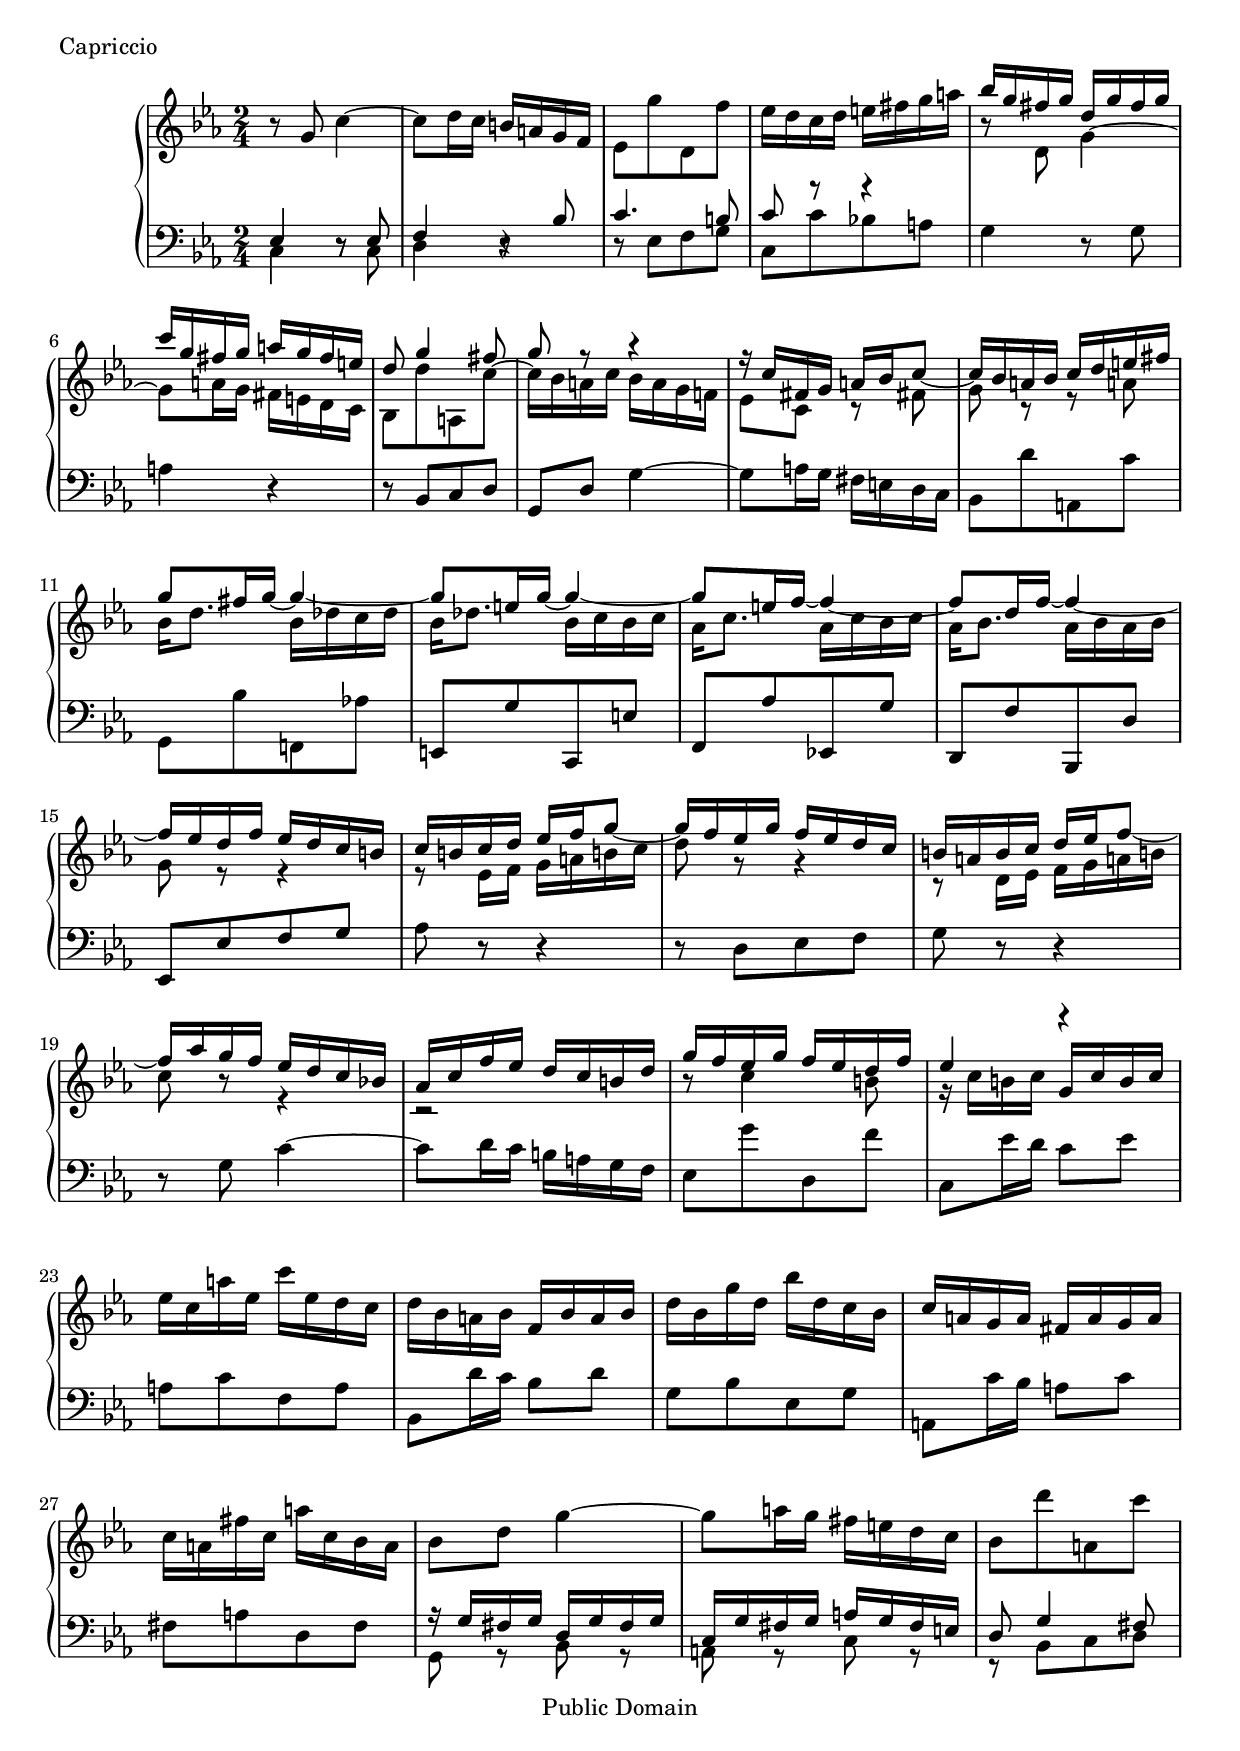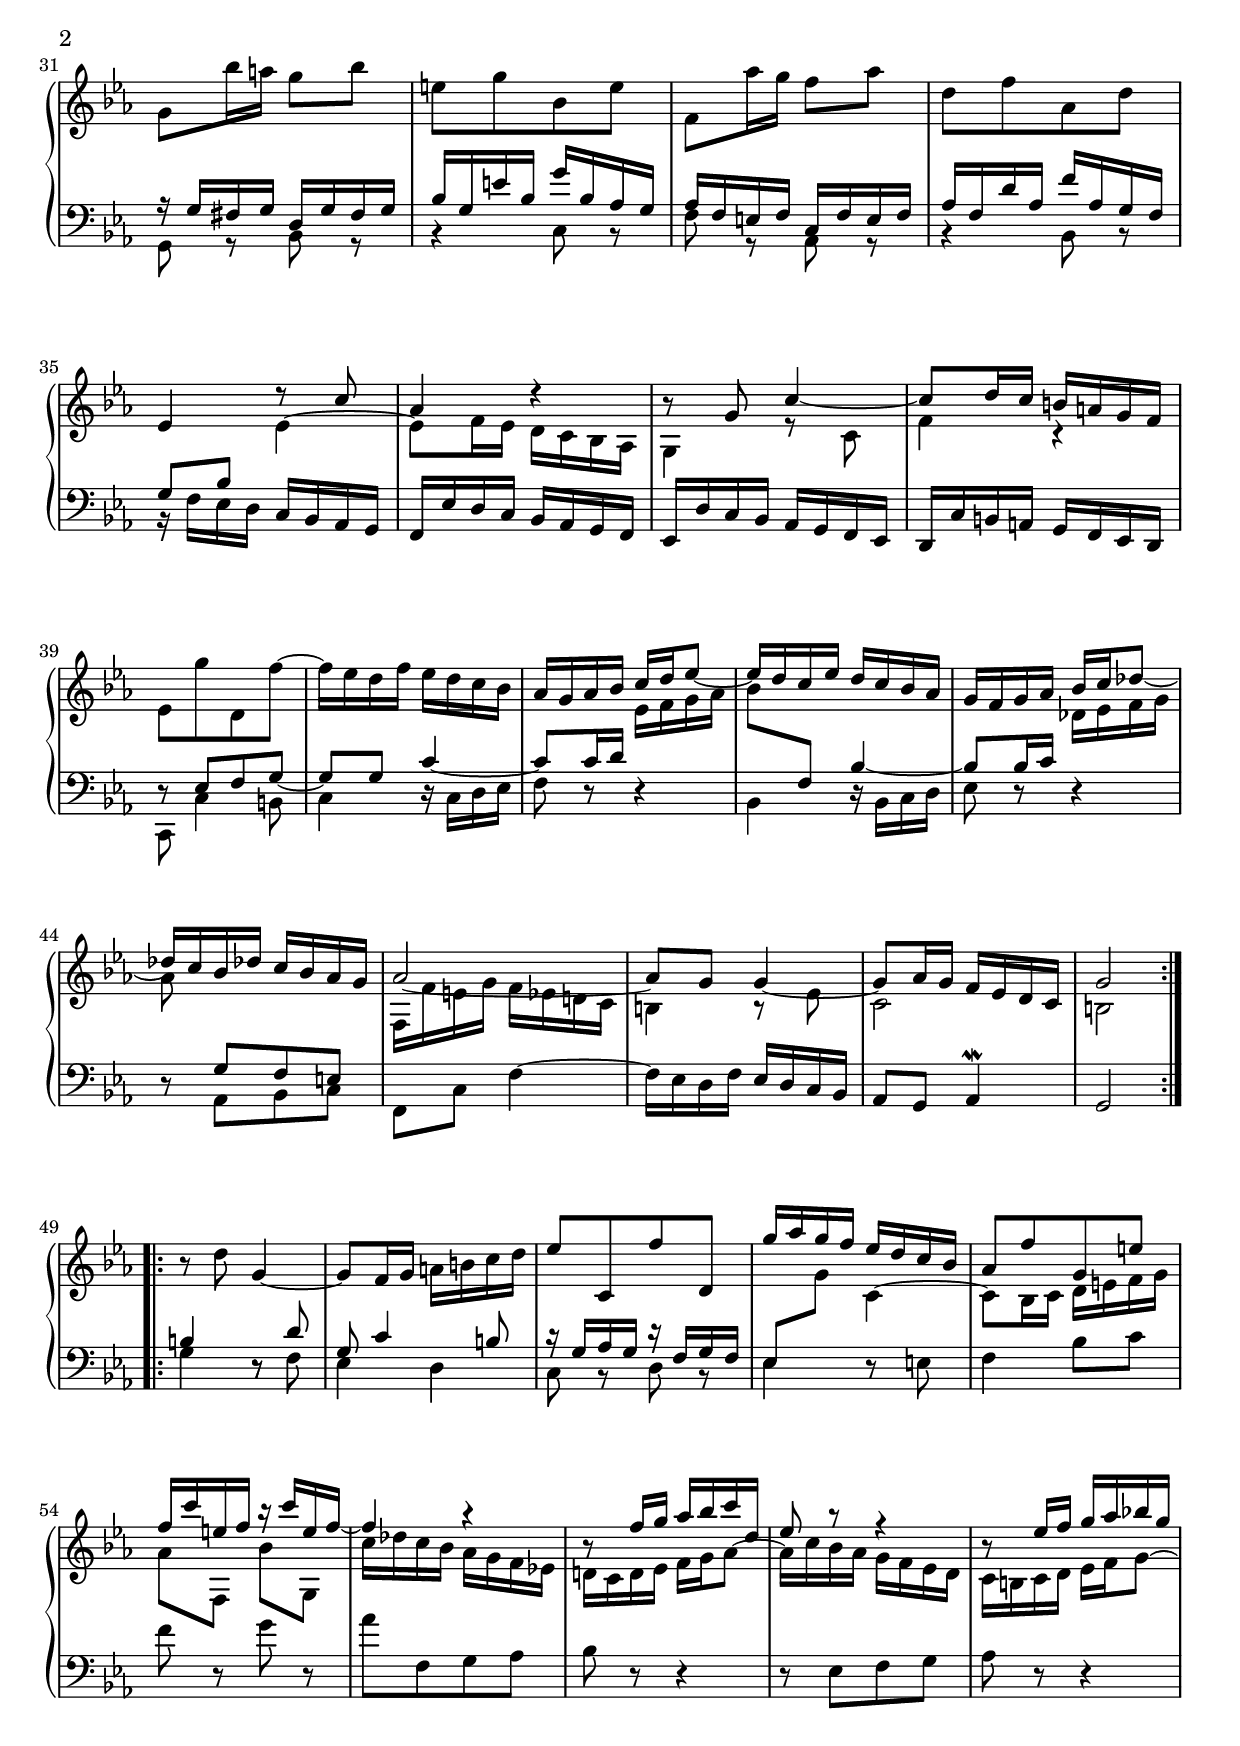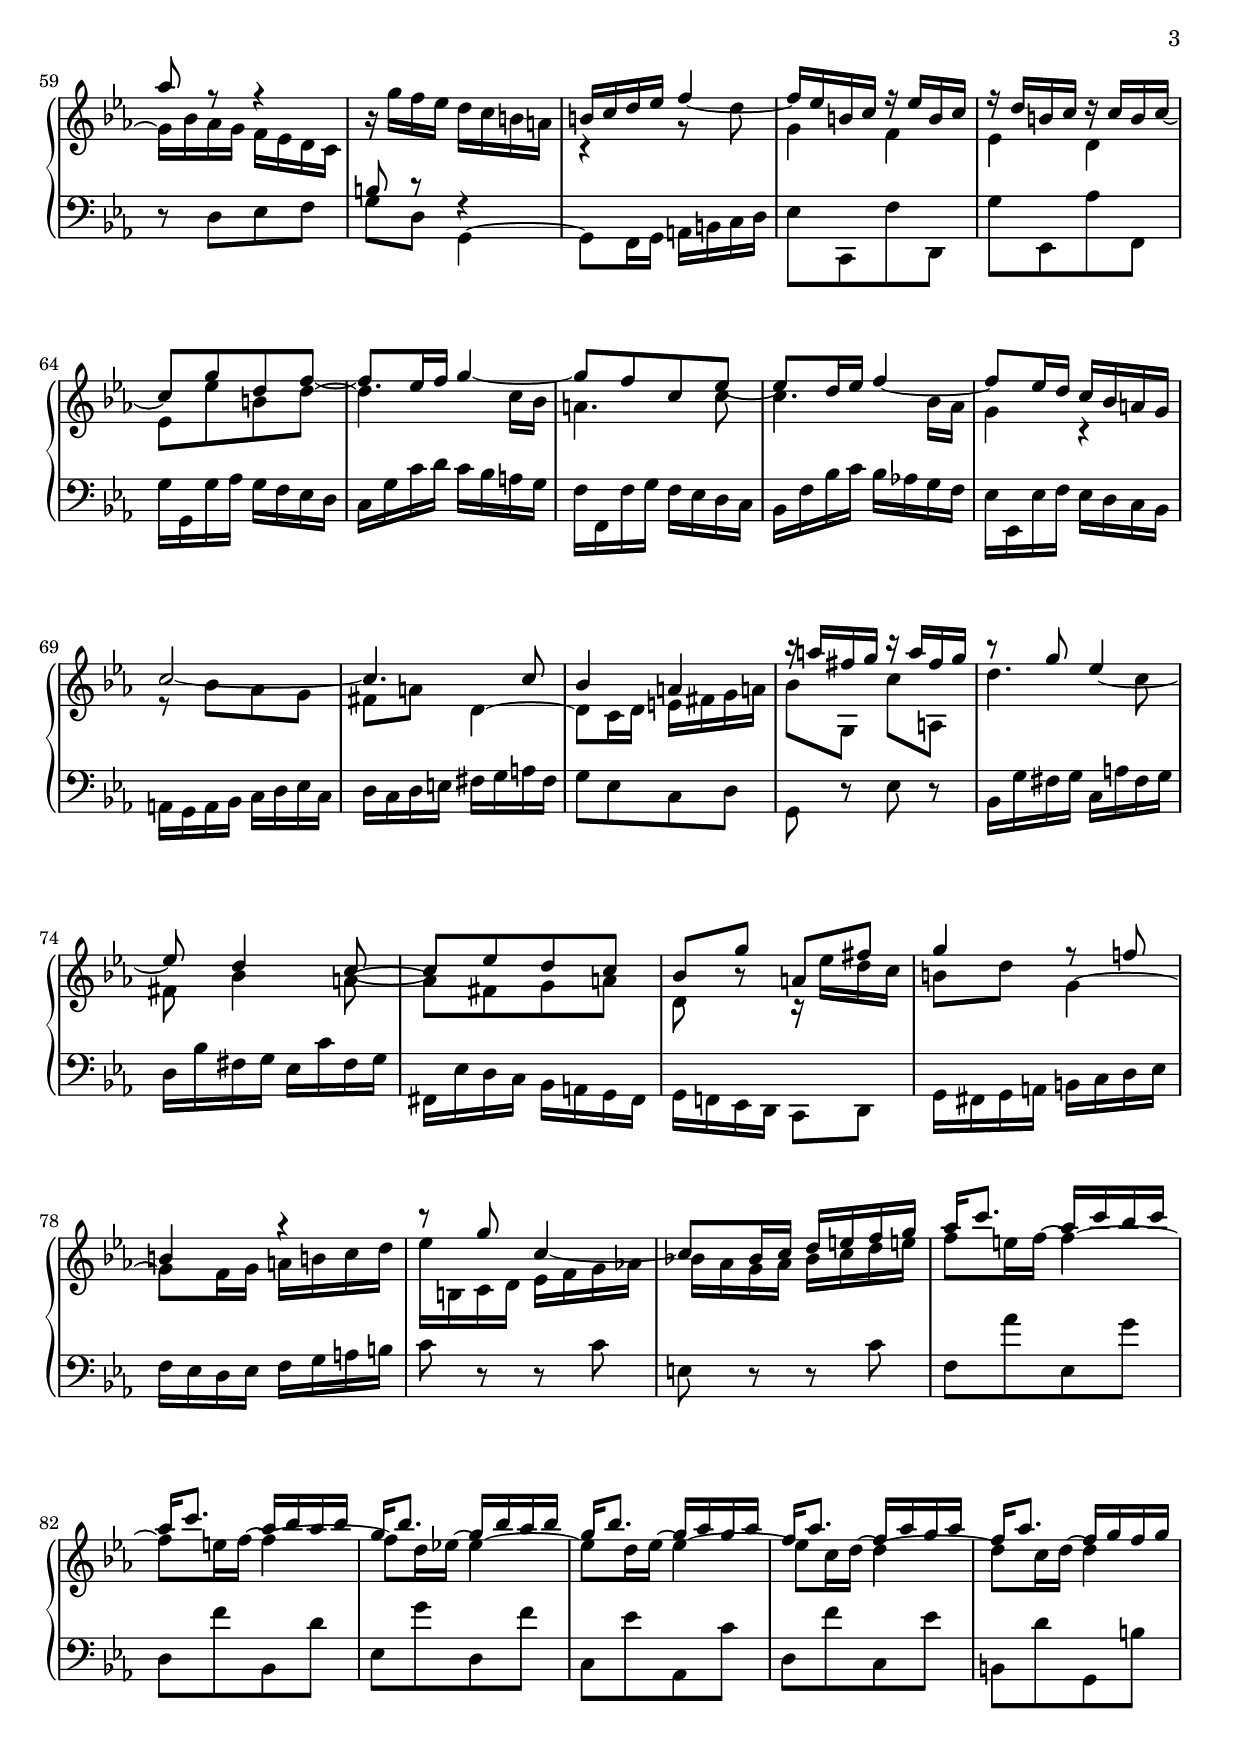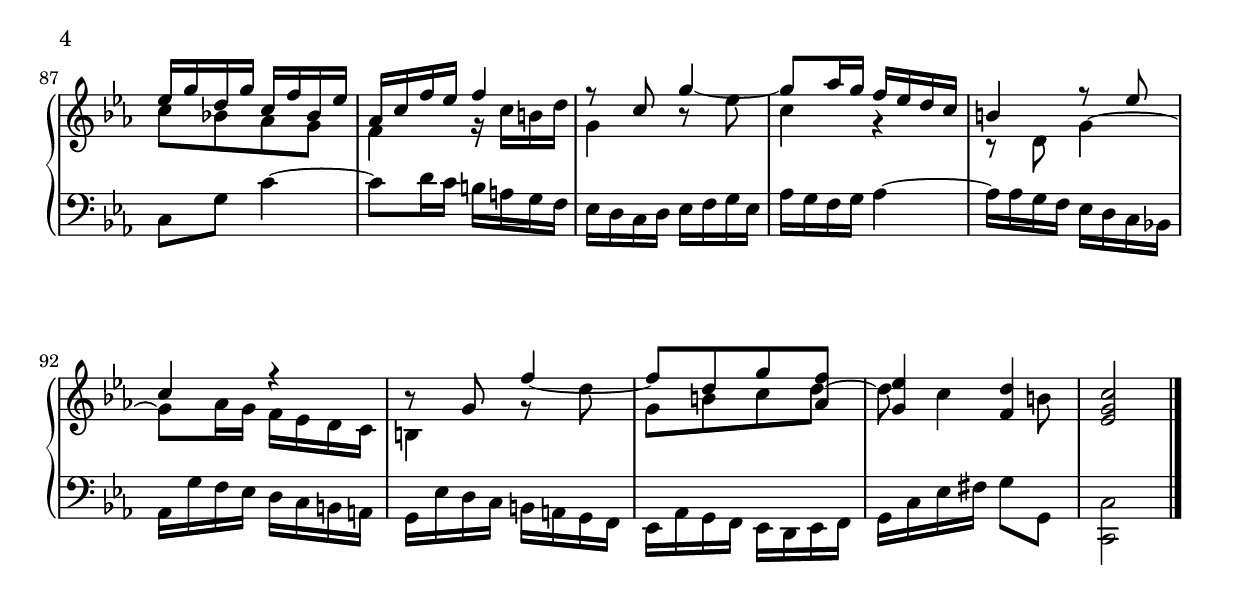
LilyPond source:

\header{
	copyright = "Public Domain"
	piece = "Capriccio"
}

%% I takt 22 foretar jeg et stemmekryss mellom stemme en og to, pga at den 
%% stemmen som tidligere har v�rt andre stemme, kommeri resten av stykket
%% ligge �verst og f�lgelig er f�rste stemme.
%% 
%% Noe liknende skjer ogs� i mellom andre og tredje stemme i takt 28

\version "1.3.146"

global =  \notes{
	\time 2/4
	\key es \major
	s2*48
	\bar ":|:"
	s2*48
	\bar "|."
}

vOne =  \context Voice = voiceOne \notes\relative c''{
	r8 g c4~ |	
	[c8 d16 c][b a g f] |
	[es8 g' d, f'] |
	[es16 d c d][e fis g a] |
%5
	[bes g fis g][d g fis g] |
	[c g fis g][a g fis e] |
	d8 g4 fis8 |
	g r r4 |
%9
	r16 [c, fis, g][a bes c8~] |
	[c16 bes a bes][c d e fis] |
	[g8 fis16 g~] g4~ |
	[g8 e16 g~] g4~ |
	[g8 e16 f~] f4~ |
	[f8~ d16 f~] f4~ |
	[f16 es d f][es d c b] |
	[c b c d][es f g8~]
%17
	[g16 f es g ][f es d c] |
	[b a b c][d es f8~] |
	[f16 as g f][es d c bes!] |
	[as c f es][d c b d] |
%21
	[g f es g][f es d f] |
%stemmekryss ugh
	r16 [c b c][g c b c] |
	[es c a' es][c' es, d c] |
	[d bes a bes][f bes a bes] |
%25
	[d bes g' d][bes' d, c bes] |
	[c a g a][fis a g a] |
	[c a fis' c][a' c, bes a] |
	[bes8 d] g4~ |
%29
	[g8 a16 g][fis e d c] |
	[bes8 d' a, c'] |
	[g, bes'16 a][g8 bes] |
	[e, g bes, e] |
%33
	[f, as'16 g][f8 as] |
	[d, f as, d] |
	es,4 r8 c' |
	as4 r |
%37
	r8 g c4~ |
	[c8 d16 c][b a g f] |
	[es8 g' d, f'~] |
	[f16 es d f][es d c bes] |
%41
	[as g as bes][c d es8~] |
	[es16 d c es][d c bes as] |
	[g f g as][bes c des8~] |
	[des16 c bes des][c bes as g] |
%45
	as2~ |
	[as8 g] g4~ |
	[g8 as16 g][f es d c] |
	g'2 |
%49
	r8 d' g,4~|
	[g8 f16 g][a b c d] |
	[es8 c, f' d,]
	[g'16 as g f][es d c bes] |
%53
	[as8 f' g, e'] |
	[f16 c' e, f] r [c' e, f~] |
	f4 r |
	r8 [f16 g][as bes c d,] |
%57
	es8 r r4 |
	r8 [es16 f][g as bes! g] |
	as8 r r4 |
	r16 [g f es][d c b a] |
%61
	[b c d es] f4~ |
	[f16 es b c] r [es b c] |
	r [d b c] r [c b c~] |
	[c8 g' d f~] |
%65
	[f es16 f] g4~ |
	[g8 f c es~] |
	[es d16 es] f4~ |
	[f8 es16 d][c bes a g] |
	c2~ |
	c4. c8 |
	bes4 a |
	r16 [a' fis g] r16 [a fis g] |
%73
	r8 g es4~ |
	es8 d4 c8~ |
	[c es d c] |
	[bes g'][a, fis'] |
%77
	g4 r8 f! |
	b,4 r |
	r8 g' c,4~ |
	[c8 bes16 c][d e f g] |
%81
	[as16 c8.][as16 c bes c] |
	[as c8.][as16 bes as bes] |
	[g bes8.][g16 bes as bes] |
	[g bes8.][g16 as g as] |
%85
	[f as8.][f16 as g as] |
	[f as8.][f16 g f g] |
	[es g d g][c, f bes, es] |
	[as, c f es] f4 |
%89
	r8 c g'4~ |
	[g8 as16 g][f es d c] |
	b4 r8 es |
	c4 r |
%93
	r8 g f'4~ |
	[f8 d g <f as,>] |
	<es4 g,> <d f,> |
	<c2 g es>
}

vTwo =  \context Voice = voiceTwo \notes\relative c{
	es4 r8 es |
	f4 r8 bes |
	c4. b8 |
	c r r4 |
%5
	r8 d g4~ |
	[g8 a16 g][fis e d c] | 
	[bes8 d' a, c'~] |
	[c16 bes a c][bes a g f!] |
%9
	[es8 c] r8 fis! |
	g r r a! |
	[bes16 d8.][bes16 des c des] |
	[bes16 des8.][bes16 c bes c] |
%13	
	[as c8.][as16 c bes c] |
	[as bes8.][as16 bes as bes] |
	g8 r r4 |
	r8 [es16 f][g a b! c] |
%17
	d8 r r4 |
	r8 [d,16 es][f g a! b!] |
	c8 r r4 |
	r2 |
%21
	r8 c4 b8 |
	es4 r |
	s2*5 |
	r16 [g,, fis g][d g fis g]
%29
	[c, g' fis g][a g fis e] |
	d8 g4 fis8 |
	r16 [g fis g][d g fis g] |
	[bes g e' bes][g' bes, as g] |
%33
	[as f e f][c f e f] |
	[as f d' as][f' as, g f] |
	[g8 bes] es4~
	[es8 f16 es][d c bes as] |
%37
	g4 r8 c |
	f4 r |
	r8 [es, f g~] |
	[g g] c4~ |
%41
	[c8 c16 d][es f g as] |
	bes8 f, bes4~ | % HACK vil bruke [...] her
	[bes8 bes16 c][des es f g] |
	as8 [g, f e] |  % HACK vil bruke [...] her
%45
	[f16 f' e g][f es d! c] |
	b4 r8 es |
	c2 |
	b2 |
%49
	b4 r8 d |
	g, c4 b8 |
	r16 [g as g] r [f g f] |
	es8 g' c,4~ | % HACK vil egentlig bruke [...]
%53
	[c8 bes16 c][d e f g] |
	[as8 f,][bes' g,] |
	[c'16 des c bes][as g f es!] |
	[d!16 c d es][f g as8~] |
%57
	[as16 c bes as][g f es d] |
	[c b c d][es f g8~] |
	[g16 bes as g][f es d c] |
	b8 r r4 |
%61
	r4 r8 d'8 |
	g,4 f |
	es d |
	[es8 es' b d~] |
%65
	d4. [c16 bes] |
	a4. c8 |
	c4. [bes16 as] |
	g4 r |
%69
	r8 [bes as g] |
	[fis a] d,4~ |
	[d8 c16 d][e fis g a!] |
	[bes8 g,][c' a,]
%73
	d'4. c8 |
	fis, bes4 a8~ |
	[a fis g a] |
	d, r r16 [es' d c] |
%77
	[b8 d] g,4~ |
	[g8 f16 g][a b! c d] |
	[es b, c d][es f g as!] |
	[bes! as g as][bes c d e!] |
%81
	[f8 e16 f~] f4~ |
	[f8 e16 f~] f4~ |
	[f8 d16 es!~] es4~ |
	[es8 d16 es~] es4~ |
%85
	[es8 c16 d~] d4~ |
	[d8 c16 d~] d4 |
	[c8 bes! as g] |
	f4 r16 [c' b d] |
%89
	g,4 r8 es' |
	c4 r |
	r8 d, g4~ |
	[g8 as16 g][f es d c] |
%93
	b4 r8 d' |
	[g, b c d~] |
% ???
% What have i misunderstood? I want the note_head not to collide with
% i hotehead i vOne
%	\property Voice.horizontalNoteShift = -1
	d 
%	\property Voice.horizontalNoteShift = 0
	c4 b8 |
}

vThree =  \context Voice = voiceThree \notes\relative c{
	\stemDown
	c4 r8 c |
	d4 r |
	r8 [es f g] |
	[c, c' bes! a] |
%5
	g4 r8 g |
	a4 r |
	r8 [bes, c d] |
	[g, d'] g4~ |
%9
	[g8 a16 g][fis e d c] |
	[bes8 d' a, c'] |
	[g, bes' f,! as'!] |
	[e, g' c,, e']
%13
	[f, as' es,! g'] |
	[d, f' bes,, d'] |
	[es, es' f g] |
	as r8 r4 |
%17
	r8 [d, es f] |
	g r8 r4 |
	r8 g c4~ |
	[c8 d16 c][b a g f] |
%21
	[es8 g' d, f'] |
	[c, es'16 d][c8 es] |
	[a, c f, a] |
	[bes, d'16 c][bes8 d] |
%25
	[g, bes es, g] |
	[a, c'16 bes][a8 c] |
	[fis, a d, fis] |
	g,8 r bes r |
%29
	a r c r |
	r [bes c d] |
	g, r bes r |
	r4 c8 r |
%33
	f r as, r |
	r4 bes8 r |
	r16 [f'16 es d][c bes as g] |
	[f es' d c][bes as g f] |
%37
	[es d' c bes][as g f es] |
	[d c' b a][g f es d] |
	c8 c'4 b8 |
	c4 r16 [c d es] |
%41
	f8 r r4 |
	bes,4 r16 [bes c d] |
	es8 r r4 |
	r8 [as, bes c] |
%45
	[f, c'] f4~ |
	[f16 es d f][es d c bes] |
	[as8 g] as4^\mordent |
	g2
%49
	g'4 r8 f |
	es4 d |
	c8 r d r |
	es4 r8 e |
%53
	f4 [bes8 c] |
	f8 r g r |
	[as f,g as] |
	bes r r4 |
%57
	r8 [es, f g] |
	as r r4 |
	r8 [d, es f] |
	[g d] g,4~ |
%61
	[g8 f16 g][a b c d] |
	[es8 c, f' d,] |
	[g' es, as' f,] |
	[g'16 g, g' as][g f es d] |
%65
	[c g' c d][c bes a g] |
	[f f, f' g][f es d c] |
	[bes f' bes c][bes as! g f] |
	[es es, es' f][es d c bes] |
%69
	[a g a bes][c d es c] |
	[d c d e][fis g a fis] |
	[g8 es c d] |
	g, r es' r |
%73
	[bes16 g' fis g][c, a' fis g] |
	[d bes' fis g][es c' fis, g] |
	[fis, es' d c][bes a g fis] |
	[g f! es d][c8 d] |
%77
	[g16 fis g a][b c d es] |
	[f es d es][f g a b] |
	c8 r r c |
	e, r r c' |
%81
	[f, as' es, g'] |
	[d, f' bes,, d'] |
	[es, g' d, f'] |
	[c, es' as,, c'] |
%85
	[d,8 f' c, es'] |
	[b, d' g,, b'] |
	[c, g'] c4~ |
	[c8 d16 c][b a g f] |
%89
	[es d c d][es f g es] |
	[as g f g] as4~ |
	[as16 as g f][es d c bes!] |
	[as g' f es][d c b a] |
%93
	[g es' d c][b a g f] |
	[es as g f][es d es f] |
	[g c es fis][g8 g,] |
	<c2 c,>
}

vOneSwitch =  \context Voice = voiceOne \notes{
	s2*4
%5
	\stemUp	s2*17
%22
	\stemDown s16*1
	\stemBoth s16*7
%23
	s2*12 
%35
	s4 \stemUp s4 
	s2*3
%39
	\stemBoth s2*2
%41
	\stemUp s2*8
%49
	\stemBoth s2*3
%52
	\stemUp s2*8
%60
	\stemBoth s2
%61
	\stemUp s2*35
%96
	\stemBoth
}

vTwoSwitch =  \context Voice = voiceTwo \notes{
	\stemUp	s2*4 
%5
	\stemDown \translator Staff = treble s2*17
%22
	\stemUp
	s2*6
%28
	\translator Staff = bass s2*7
%35
	s4 \translator Staff = treble \stemDown s4
	s2*3
%39	
	\translator Staff = bass \stemUp s2*2
%41
	s4 \translator Staff = treble \stemDown s4
%42
	s8 \translator Staff = bass \stemUp s8*3 
%43
	s4 \translator Staff = treble \stemDown s4
%44
	s8 \translator Staff = bass \stemUp s8*3
%45
	\translator Staff = treble \stemDown s2*4
%49
	\stemUp \translator Staff = bass s2*3
%52
	s8*1 \stemDown \translator Staff = treble \stemDown s8*3
	s2*7
%60
	\stemUp \translator Staff = bass s2
%61
	\translator Staff = treble \stemDown s2*35
}

vThreeSwitch =  \context Voice = voiceThree \notes{
	\stemDown s2*6
%7
	\stemBoth s2*21
%28
	\stemDown s2*7
%35
	s4 \stemBoth s4
%36
	s2*3
%39
	\stemDown s2*7
%46
	\stemBoth s2*3
%49
	\stemDown s2*3
%52
	s4 \stemBoth s4
	s2
%54
	s2*2 %HACK evt endre her, sammenlikne med Henle	
%56
	s2*4
%60
	\stemDown 
}

\score{
	\context PianoStaff <
		\context Staff = treble <
			\global
			\vOneSwitch
			\vOne
		>
		\context Staff = bass <			
			\clef bass
			\global
			\vTwoSwitch
			\vTwo
			\vThreeSwitch
			\vThree
		>
	>
	\paper{
	}
	\midi{\tempo 4 =60}
}
